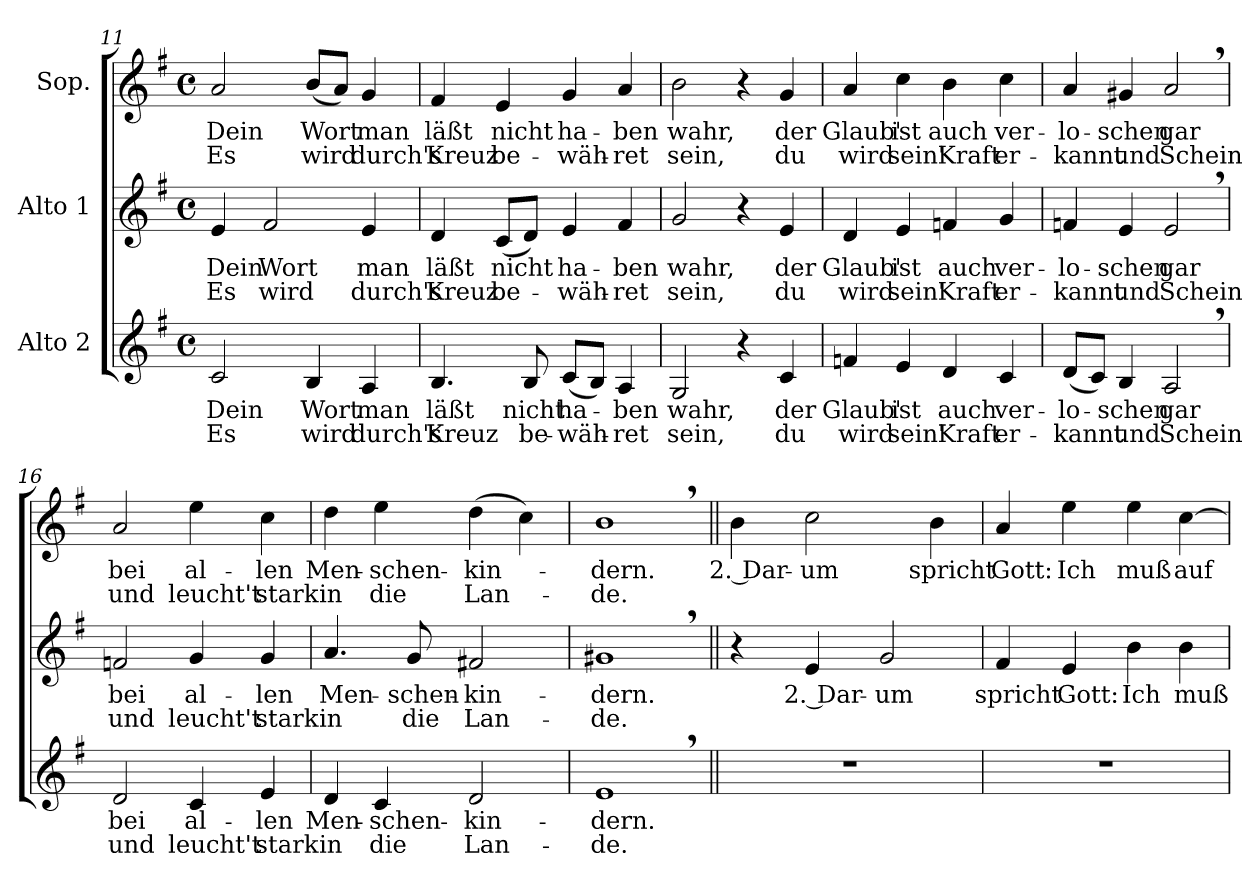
**kern	**text	**text	**kern	**text	**text	**kern	**text	**text
*part3	*part3	*part3	*part2	*part2	*part2	*part1	*part1	*part1
*staff3	*staff3	*staff3	*staff2	*staff2	*staff2	*staff1	*staff1	*staff1
*I"Alto 2	*	*	*I"Alto 1	*	*	*I"Sop.	*	*
*clefG2	*	*	*clefG2	*	*	*clefG2	*	*
*k[f#]	*	*	*k[f#]	*	*	*k[f#]	*	*
*G:	*	*	*G:	*	*	*G:	*	*
*M4/4	*	*	*M4/4	*	*	*M4/4	*	*
*met(c)	*	*	*met(c)	*	*	*met(c)	*	*
=11	=11	=11	=11	=11	=11	=11	=11	=11
!	!LO:LY:b	!LO:LY:b	!	!	!	!	!	!
!	!	!	!	!LO:LY:b	!LO:LY:b	!	!	!
!	!	!	!	!	!	!	!LO:LY:b	!LO:LY:b
2c/	Dein	Es	4e/	Dein	Es	2a/	Dein	Es
!	!	!	!	!LO:LY:b	!LO:LY:b	!	!	!
.	.	.	2f#/	Wort	wird	.	.	.
!	!LO:LY:b	!LO:LY:b	!	!	!	!	!	!
!	!	!	!	!	!	!	!LO:LY:b	!LO:LY:b
4B/	Wort	wird	.	.	.	(<8b/L	Wort	wird
.	.	.	.	.	.	8a/J)	.	.
!	!LO:LY:b	!LO:LY:b	!	!	!	!	!	!
!	!	!	!	!LO:LY:b	!LO:LY:b	!	!	!
!	!	!	!	!	!	!	!LO:LY:b	!LO:LY:b
4A/	man	durch's	4e/	man	durch's	4g/	man	durch's
!!LO:PB:g=z
=12	=12	=12	=12	=12	=12	=12	=12	=12
!	!LO:LY:b	!LO:LY:b	!	!	!	!	!	!
!	!	!	!	!LO:LY:b	!LO:LY:b	!	!	!
!	!	!	!	!	!	!	!LO:LY:b	!LO:LY:b
4.B/	läßt	Kreuz	4d/	läßt	Kreuz	4f#/	läßt	Kreuz
!	!	!	!	!LO:LY:b	!LO:LY:b	!	!	!
!	!	!	!	!	!	!	!LO:LY:b	!LO:LY:b
.	.	.	(<8c/L	nicht	be-	4e/	nicht	be-
!	!LO:LY:b	!LO:LY:b	!	!	!	!	!	!
8B/	nicht	be-	8d/J)	.	.	.	.	.
!	!LO:LY:b	!LO:LY:b	!	!	!	!	!	!
!	!	!	!	!LO:LY:b	!LO:LY:b	!	!	!
!	!	!	!	!	!	!	!LO:LY:b	!LO:LY:b
(<8c/L	ha-	-wäh-	4e/	ha-	-wäh-	4g/	ha-	-wäh-
8B/J)	.	.	.	.	.	.	.	.
!	!LO:LY:b	!LO:LY:b	!	!	!	!	!	!
!	!	!	!	!LO:LY:b	!LO:LY:b	!	!	!
!	!	!	!	!	!	!	!LO:LY:b	!LO:LY:b
4A/	-ben	-ret	4f#/	-ben	-ret	4a/	-ben	-ret
=13	=13	=13	=13	=13	=13	=13	=13	=13
!	!LO:LY:b	!LO:LY:b	!	!	!	!	!	!
!	!	!	!	!LO:LY:b	!LO:LY:b	!	!	!
!	!	!	!	!	!	!	!LO:LY:b	!LO:LY:b
2G/	wahr,	sein,	2g/	wahr,	sein,	2b\	wahr,	sein,
4r	.	.	4r	.	.	4r	.	.
!	!LO:LY:b	!LO:LY:b	!	!	!	!	!	!
!	!	!	!	!LO:LY:b	!LO:LY:b	!	!	!
!	!	!	!	!	!	!	!LO:LY:b	!LO:LY:b
4c/	der	du	4e/	der	du	4g/	der	du
=14	=14	=14	=14	=14	=14	=14	=14	=14
!	!LO:LY:b	!LO:LY:b	!	!	!	!	!	!
!	!	!	!	!LO:LY:b	!LO:LY:b	!	!	!
!	!	!	!	!	!	!	!LO:LY:b	!LO:LY:b
4fn/	Glaub'	wird	4d/	Glaub'	wird	4a/	Glaub'	wird
!	!LO:LY:b	!LO:LY:b	!	!	!	!	!	!
!	!	!	!	!LO:LY:b	!LO:LY:b	!	!	!
!	!	!	!	!	!	!	!LO:LY:b	!LO:LY:b
4e/	ist	sein'	4e/	ist	sein'	4cc\	ist	sein'
!	!LO:LY:b	!LO:LY:b	!	!	!	!	!	!
!	!	!	!	!LO:LY:b	!LO:LY:b	!	!	!
!	!	!	!	!	!	!	!LO:LY:b	!LO:LY:b
4d/	auch	Kraft	4fn/	auch	Kraft	4b\	auch	Kraft
!	!LO:LY:b	!LO:LY:b	!	!	!	!	!	!
!	!	!	!	!LO:LY:b	!LO:LY:b	!	!	!
!	!	!	!	!	!	!	!LO:LY:b	!LO:LY:b
4c/	ver-	er-	4g/	ver-	er-	4cc\	ver-	er-
!!LO:LB:g=z
=15	=15	=15	=15	=15	=15	=15	=15	=15
!	!LO:LY:b	!LO:LY:b	!	!	!	!	!	!
!	!	!	!	!LO:LY:b	!LO:LY:b	!	!	!
!	!	!	!	!	!	!	!LO:LY:b	!LO:LY:b
(<8d/L	-lo-	-kannt	4fn/	-lo-	-kannt	4a/	-lo-	-kannt
8c/J)	.	.	.	.	.	.	.	.
!	!LO:LY:b	!LO:LY:b	!	!	!	!	!	!
!	!	!	!	!LO:LY:b	!LO:LY:b	!	!	!
!	!	!	!	!	!	!	!LO:LY:b	!LO:LY:b
4B/	-schen	und	4e/	-schen	und	4g#X/	-schen	und
!	!LO:LY:b	!LO:LY:b	!	!	!	!	!	!
!	!	!	!	!LO:LY:b	!LO:LY:b	!	!	!
!	!	!	!	!	!	!	!LO:LY:b	!LO:LY:b
2A,>/	gar	Schein	2e,>/	gar	Schein	2a,>/	gar	Schein
=16	=16	=16	=16	=16	=16	=16	=16	=16
!	!LO:LY:b	!LO:LY:b	!	!	!	!	!	!
!	!	!	!	!LO:LY:b	!LO:LY:b	!	!	!
!	!	!	!	!	!	!	!LO:LY:b	!LO:LY:b
2d/	bei	und	2fn/	bei	und	2a/	bei	und
!	!LO:LY:b	!LO:LY:b	!	!	!	!	!	!
!	!	!	!	!LO:LY:b	!LO:LY:b	!	!	!
!	!	!	!	!	!	!	!LO:LY:b	!LO:LY:b
4c/	al-	leucht't	4g/	al-	leucht't	4ee\	al-	leucht't
!	!LO:LY:b	!LO:LY:b	!	!	!	!	!	!
!	!	!	!	!LO:LY:b	!LO:LY:b	!	!	!
!	!	!	!	!	!	!	!LO:LY:b	!LO:LY:b
4e/	-len	stark	4g/	-len	stark	4cc\	-len	stark
=17	=17	=17	=17	=17	=17	=17	=17	=17
!	!LO:LY:b	!LO:LY:b	!	!	!	!	!	!
!	!	!	!	!LO:LY:b	!LO:LY:b	!	!	!
!	!	!	!	!	!	!	!LO:LY:b	!LO:LY:b
4d/	Men-	in	4.a/	Men-	in	4dd\	Men-	in
!	!LO:LY:b	!LO:LY:b	!	!	!	!	!	!
!	!	!	!	!	!	!	!LO:LY:b	!LO:LY:b
4c/	-schen-	die	.	.	.	4ee\	-schen-	die
!	!	!	!	!LO:LY:b	!LO:LY:b	!	!	!
.	.	.	8g/	-schen-	die	.	.	.
!	!LO:LY:b	!LO:LY:b	!	!	!	!	!	!
!	!	!	!	!LO:LY:b	!LO:LY:b	!	!	!
!	!	!	!	!	!	!	!LO:LY:b	!LO:LY:b
2d/	-kin-	Lan-	2f#X/	-kin-	Lan-	(>4dd\	-kin-	Lan-
.	.	.	.	.	.	4cc\)	.	.
=18	=18	=18	=18	=18	=18	=18	=18	=18
!	!LO:LY:b	!LO:LY:b	!	!	!	!	!	!
!	!	!	!	!LO:LY:b	!LO:LY:b	!	!	!
!	!	!	!	!	!	!	!LO:LY:b	!LO:LY:b
1e,>	-dern.	-de.	1g#X,>	-dern.	-de.	1b,>	-dern.	-de.
!!LO:LB:g=z
=19||	=19||	=19||	=19||	=19||	=19||	=19||	=19||	=19||
!	!	!	!	!	!	!	!LO:LY:b	!
1r	.	.	4r	.	.	4b\	2. Dar-	.
!	!	!	!	!LO:LY:b	!	!	!	!
!	!	!	!	!	!	!	!LO:LY:b	!
.	.	.	4e/	2. Dar-	.	2cc\	-um	.
!	!	!	!	!LO:LY:b	!	!	!	!
.	.	.	2g/	-um	.	.	.	.
!	!	!	!	!	!	!	!LO:LY:b	!
.	.	.	.	.	.	4b\	spricht	.
=20	=20	=20	=20	=20	=20	=20	=20	=20
!	!	!	!	!LO:LY:b	!	!	!	!
!	!	!	!	!	!	!	!LO:LY:b	!
1r	.	.	4f#/	spricht	.	4a/	Gott:	.
!	!	!	!	!LO:LY:b	!	!	!	!
!	!	!	!	!	!	!	!LO:LY:b	!
.	.	.	4e/	Gott:	.	4ee\	Ich	.
!	!	!	!	!LO:LY:b	!	!	!	!
!	!	!	!	!	!	!	!LO:LY:b	!
.	.	.	4b\	Ich	.	4ee\	muß	.
!	!	!	!	!LO:LY:b	!	!	!	!
!	!	!	!	!	!	!	!LO:LY:b	!
.	.	.	4b\	muß	.	[4cc\	auf	.
=	=	=	=	=	=	=	=	=
*-	*-	*-	*-	*-	*-	*-	*-	*-
